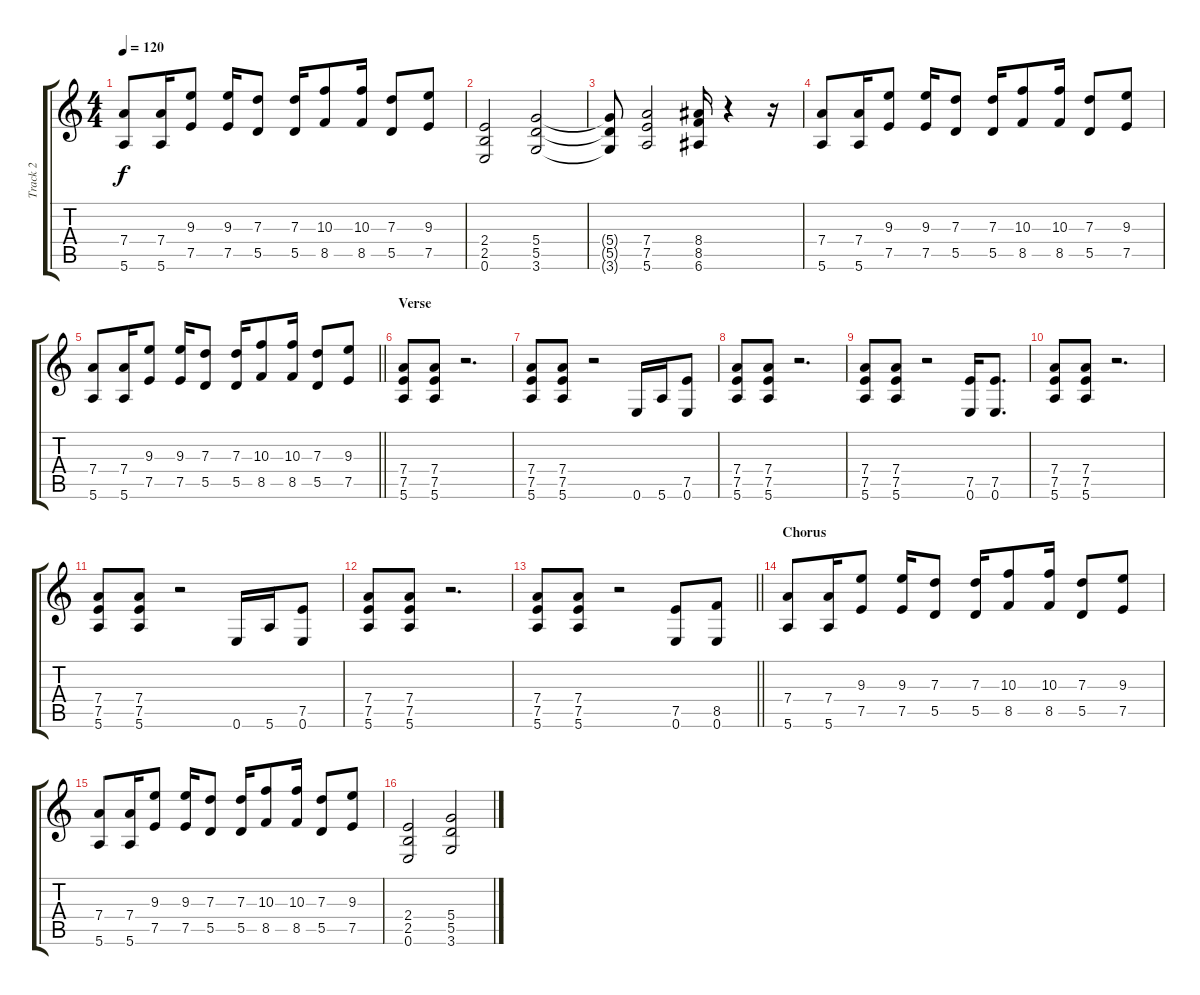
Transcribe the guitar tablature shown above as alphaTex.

\track ("Track 2" "Track 2") {instrument distortionguitar}
\staff {score tabs}
\tuning (E4 B3 G3 D3 A2 E2) {hide}
\ts (4 4)
\tempo 120
\clef g2
\ks c
(7.4 5.6).8{dy f} (7.4 5.6).16 (9.3 7.5).8 (9.3 7.5).16 (7.3 5.5).8 (7.3 5.5).16 (10.3 8.5).8 (10.3 8.5).16 (7.3 5.5).8 (9.3 7.5).8 |
(2.4 2.5 0.6).2 (5.4 5.5 3.6).2 |
(5.4{t} 5.5{t} 3.6{t}).8 (7.4 7.5 5.6).2 (8.4 8.5 6.6).16 r.4 r.16 |
(7.4 5.6).8 (7.4 5.6).16 (9.3 7.5).8 (9.3 7.5).16 (7.3 5.5).8 (7.3 5.5).16 (10.3 8.5).8 (10.3 8.5).16 (7.3 5.5).8 (9.3 7.5).8 |
\barLineRight lightlight
(7.4 5.6).8 (7.4 5.6).16 (9.3 7.5).8 (9.3 7.5).16 (7.3 5.5).8 (7.3 5.5).16 (10.3 8.5).8 (10.3 8.5).16 (7.3 5.5).8 (9.3 7.5).8 |
\section ("" "Verse")
(7.4 7.5 5.6).8 (7.4 7.5 5.6).8 r.2{d} |
(7.4 7.5 5.6).8 (7.4 7.5 5.6).8 r.2 0.6.16 5.6.16 (7.5 0.6).8 |
(7.4 7.5 5.6).8 (7.4 7.5 5.6).8 r.2{d} |
(7.4 7.5 5.6).8 (7.4 7.5 5.6).8 r.2 (7.5 0.6).16 (7.5 0.6).8{d} |
(7.4 7.5 5.6).8 (7.4 7.5 5.6).8 r.2{d} |
(7.4 7.5 5.6).8 (7.4 7.5 5.6).8 r.2 0.6.16 5.6.16 (7.5 0.6).8 |
(7.4 7.5 5.6).8 (7.4 7.5 5.6).8 r.2{d} |
\barLineRight lightlight
(7.4 7.5 5.6).8 (7.4 7.5 5.6).8 r.2 (7.5 0.6).8 (8.5 0.6).8 |
\section ("" "Chorus")
(7.4 5.6).8 (7.4 5.6).16 (9.3 7.5).8 (9.3 7.5).16 (7.3 5.5).8 (7.3 5.5).16 (10.3 8.5).8 (10.3 8.5).16 (7.3 5.5).8 (9.3 7.5).8 |
(7.4 5.6).8 (7.4 5.6).16 (9.3 7.5).8 (9.3 7.5).16 (7.3 5.5).8 (7.3 5.5).16 (10.3 8.5).8 (10.3 8.5).16 (7.3 5.5).8 (9.3 7.5).8 |
(2.4 2.5 0.6).2 (5.4 5.5 3.6).2
